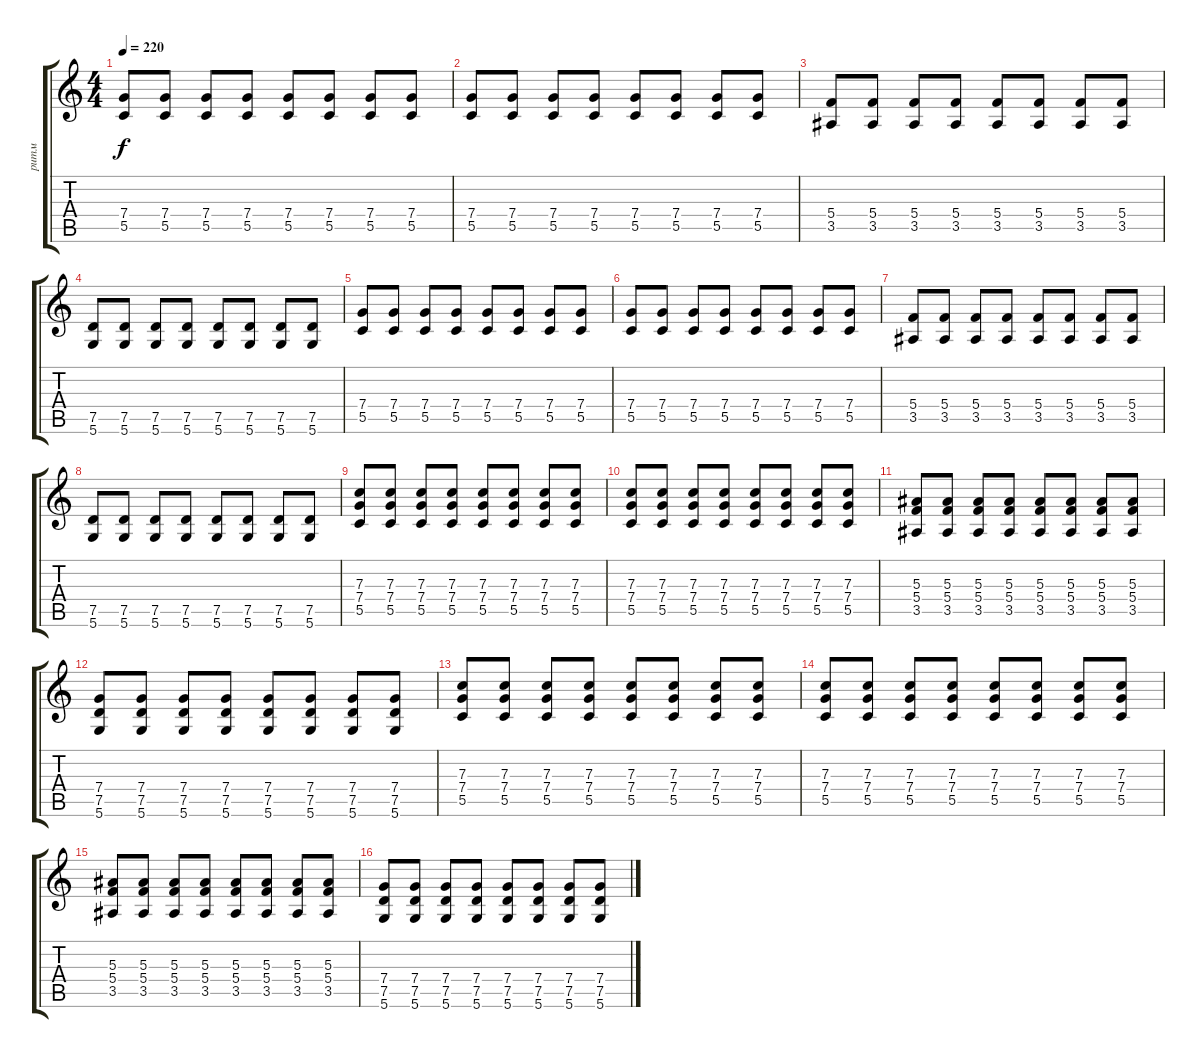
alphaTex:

\track ("ритм" "ритм") {instrument acousticguitarsteel}
\staff {score tabs}
\tuning (D4 A3 F3 C3 G2 D2) {hide}
\ts (4 4)
\tempo 220
\clef g2
\ks c
(7.4 5.5).8{dy f} (7.4 5.5).8 (7.4 5.5).8 (7.4 5.5).8 (7.4 5.5).8 (7.4 5.5).8 (7.4 5.5).8 (7.4 5.5).8 |
(7.4 5.5).8 (7.4 5.5).8 (7.4 5.5).8 (7.4 5.5).8 (7.4 5.5).8 (7.4 5.5).8 (7.4 5.5).8 (7.4 5.5).8 |
(5.4 3.5).8 (5.4 3.5).8 (5.4 3.5).8 (5.4 3.5).8 (5.4 3.5).8 (5.4 3.5).8 (5.4 3.5).8 (5.4 3.5).8 |
(7.5 5.6).8 (7.5 5.6).8 (7.5 5.6).8 (7.5 5.6).8 (7.5 5.6).8 (7.5 5.6).8 (7.5 5.6).8 (7.5 5.6).8 |
(7.4 5.5).8 (7.4 5.5).8 (7.4 5.5).8 (7.4 5.5).8 (7.4 5.5).8 (7.4 5.5).8 (7.4 5.5).8 (7.4 5.5).8 |
(7.4 5.5).8 (7.4 5.5).8 (7.4 5.5).8 (7.4 5.5).8 (7.4 5.5).8 (7.4 5.5).8 (7.4 5.5).8 (7.4 5.5).8 |
(5.4 3.5).8 (5.4 3.5).8 (5.4 3.5).8 (5.4 3.5).8 (5.4 3.5).8 (5.4 3.5).8 (5.4 3.5).8 (5.4 3.5).8 |
(7.5 5.6).8 (7.5 5.6).8 (7.5 5.6).8 (7.5 5.6).8 (7.5 5.6).8 (7.5 5.6).8 (7.5 5.6).8 (7.5 5.6).8 |
(7.3 7.4 5.5).8 (7.3 7.4 5.5).8 (7.3 7.4 5.5).8 (7.3 7.4 5.5).8 (7.3 7.4 5.5).8 (7.3 7.4 5.5).8 (7.3 7.4 5.5).8 (7.3 7.4 5.5).8 |
(7.3 7.4 5.5).8 (7.3 7.4 5.5).8 (7.3 7.4 5.5).8 (7.3 7.4 5.5).8 (7.3 7.4 5.5).8 (7.3 7.4 5.5).8 (7.3 7.4 5.5).8 (7.3 7.4 5.5).8 |
(5.3 5.4 3.5).8 (5.3 5.4 3.5).8 (5.3 5.4 3.5).8 (5.3 5.4 3.5).8 (5.3 5.4 3.5).8 (5.3 5.4 3.5).8 (5.3 5.4 3.5).8 (5.3 5.4 3.5).8 |
(7.4 7.5 5.6).8 (7.4 7.5 5.6).8 (7.4 7.5 5.6).8 (7.4 7.5 5.6).8 (7.4 7.5 5.6).8 (7.4 7.5 5.6).8 (7.4 7.5 5.6).8 (7.4 7.5 5.6).8 |
(7.3 7.4 5.5).8 (7.3 7.4 5.5).8 (7.3 7.4 5.5).8 (7.3 7.4 5.5).8 (7.3 7.4 5.5).8 (7.3 7.4 5.5).8 (7.3 7.4 5.5).8 (7.3 7.4 5.5).8 |
(7.3 7.4 5.5).8 (7.3 7.4 5.5).8 (7.3 7.4 5.5).8 (7.3 7.4 5.5).8 (7.3 7.4 5.5).8 (7.3 7.4 5.5).8 (7.3 7.4 5.5).8 (7.3 7.4 5.5).8 |
(5.3 5.4 3.5).8 (5.3 5.4 3.5).8 (5.3 5.4 3.5).8 (5.3 5.4 3.5).8 (5.3 5.4 3.5).8 (5.3 5.4 3.5).8 (5.3 5.4 3.5).8 (5.3 5.4 3.5).8 |
(7.4 7.5 5.6).8 (7.4 7.5 5.6).8 (7.4 7.5 5.6).8 (7.4 7.5 5.6).8 (7.4 7.5 5.6).8 (7.4 7.5 5.6).8 (7.4 7.5 5.6).8 (7.4 7.5 5.6).8
